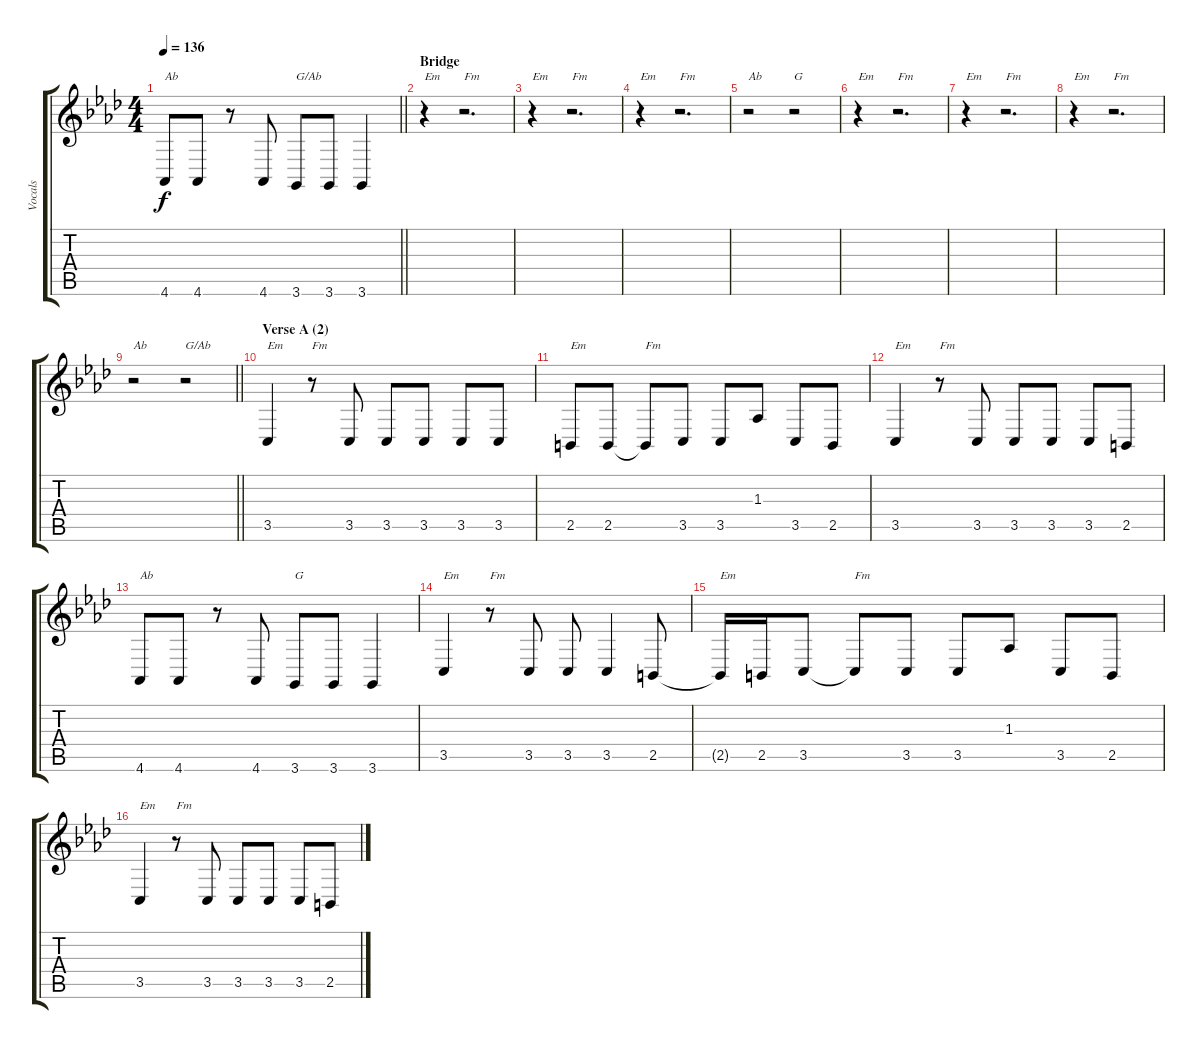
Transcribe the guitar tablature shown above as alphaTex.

\track ("Vocals" "Vocals") {instrument sopranosax}
\staff {score tabs}
\tuning (E4 B3 G3 D3 A2 E2) {hide}
\ts (4 4)
\tempo 136
\clef g2
\barLineRight lightlight
\ks ab
4.6.8{txt "Ab" dy f} 4.6.8 r.8 4.6.8 3.6.8{txt "G/Ab"} 3.6.8 3.6.4 |
\section ("" "Bridge")
r.4{txt "Em"} r.2{d txt "Fm"} |
r.4{txt "Em"} r.2{d txt "Fm"} |
r.4{txt "Em"} r.2{d txt "Fm"} |
r.2{txt "Ab"} r.2{txt "G"} |
r.4{txt "Em"} r.2{d txt "Fm"} |
r.4{txt "Em"} r.2{d txt "Fm"} |
r.4{txt "Em"} r.2{d txt "Fm"} |
\barLineRight lightlight
r.2{txt "Ab"} r.2{txt "G/Ab"} |
\section ("" "Verse A (2)")
3.5.4{txt "Em"} r.8{txt "Fm"} 3.5.8 3.5.8 3.5.8 3.5.8 3.5.8 |
2.5.8{txt "Em"} 2.5.8 2.5{t}.8{txt "Fm"} 3.5.8 3.5.8 1.3.8 3.5.8 2.5.8 |
3.5.4{txt "Em"} r.8{txt "Fm"} 3.5.8 3.5.8 3.5.8 3.5.8 2.5.8 |
4.6.8{txt "Ab"} 4.6.8 r.8 4.6.8 3.6.8{txt "G"} 3.6.8 3.6.4 |
3.5.4{txt "Em"} r.8{txt "Fm"} 3.5.8 3.5.8 3.5.4 2.5.8 |
2.5{t}.16{txt "Em"} 2.5.16 3.5.8 3.5{t}.8{txt "Fm"} 3.5.8 3.5.8 1.3.8 3.5.8 2.5.8 |
3.5.4{txt "Em"} r.8{txt "Fm"} 3.5.8 3.5.8 3.5.8 3.5.8 2.5.8
